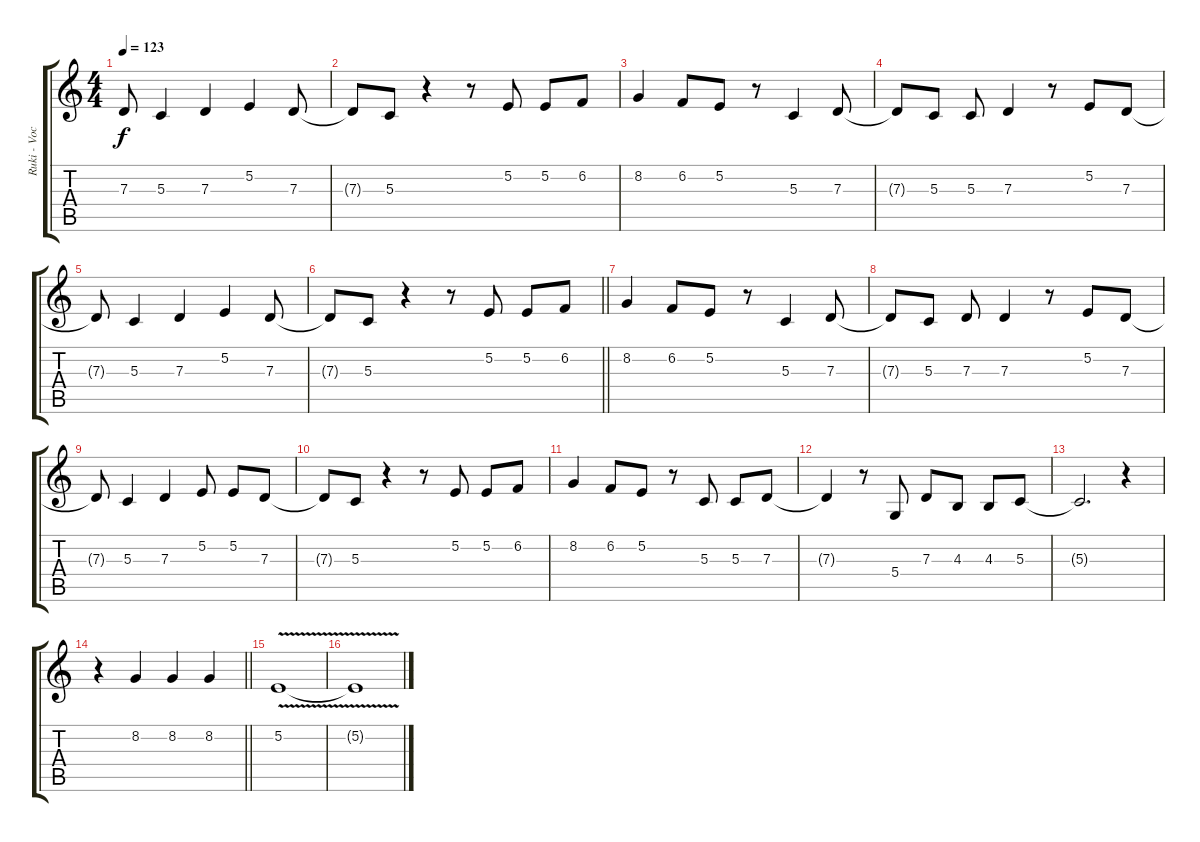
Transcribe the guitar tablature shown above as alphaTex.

\track ("Ruki - Vocals" "Ruki - Voc") {instrument lead6voice}
\staff {score tabs}
\tuning (E4 B3 G3 D3 A2 E2) {hide}
\ts (4 4)
\tempo 123
\clef g2
\ks c
7.3{t}.8{dy f} 5.3.4 7.3.4 5.2.4 7.3.8 |
7.3{t}.8 5.3.8 r.4 r.8 5.2.8 5.2.8 6.2.8 |
8.2.4 6.2.8 5.2.8 r.8 5.3.4 7.3.8 |
7.3{t}.8 5.3.8 5.3.8 7.3.4 r.8 5.2.8 7.3.8 |
7.3{t}.8 5.3.4 7.3.4 5.2.4 7.3.8 |
\barLineRight lightlight
7.3{t}.8 5.3.8 r.4 r.8 5.2.8 5.2.8 6.2.8 |
\section ("" "")
8.2.4 6.2.8 5.2.8 r.8 5.3.4 7.3.8 |
7.3{t}.8 5.3.8 7.3.8 7.3.4 r.8 5.2.8 7.3.8 |
7.3{t}.8 5.3.4 7.3.4 5.2.8 5.2.8 7.3.8 |
7.3{t}.8 5.3.8 r.4 r.8 5.2.8 5.2.8 6.2.8 |
8.2.4 6.2.8 5.2.8 r.8 5.3.8 5.3.8 7.3.8 |
7.3{t}.4 r.8 5.4.8 7.3.8 4.3.8 4.3.8 5.3.8 |
5.3{t}.2{d} r.4 |
\barLineRight lightlight
r.4 8.2.4 8.2.4 8.2.4 |
\section ("" "")
5.2{v}.1 |
5.2{t}.1
